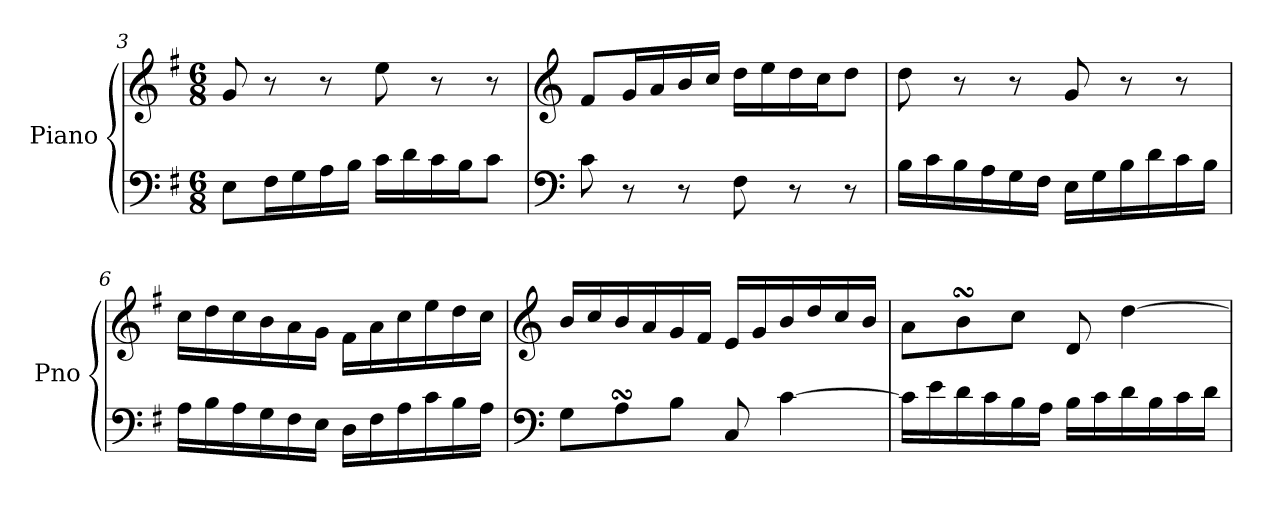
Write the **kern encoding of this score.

**kern	**kern
*part1	*part1
*staff2	*staff1
*I"Piano	*
*I'Pno	*
*clefF4	*clefG2
*k[f#]	*k[f#]
*M6/8	*M6/8
=3	=3
8E\L	8g/
16F#\L	8r
16G\	.
16A\	8r
16B\JJ	.
16c\LL	8ee\
16d\	.
16c\	8r
16B\J	.
8c\J	8r
!!LO:LB:g=z
=4	=4
*clefF4	*clefG2
8c\	8f#/L
8r	16g/L
.	16a/
8r	16b/
.	16cc/JJ
8F#\	16dd\LL
.	16ee\
8r	16dd\
.	16cc\J
8r	8dd\J
=5	=5
16B\LL	8dd\
16c\	.
16B\	8r
16A\	.
16G\	8r
16F#\JJ	.
16E\LL	8g/
16G\	.
16B\	8r
16d\	.
16c\	8r
16B\JJ	.
=6	=6
16A\LL	16cc\LL
16B\	16dd\
16A\	16cc\
16G\	16b\
16F#\	16a\
16E\JJ	16g\JJ
16D\LL	16f#\LL
16F#\	16a\
16A\	16cc\
16c\	16ee\
16B\	16dd\
16A\JJ	16cc\JJ
!!LO:LB:g=z
=7	=7
*clefF4	*clefG2
8G\L	16b/LL
.	16cc/
8AsSSS\	16b/
.	16a/
8B\J	16g/
.	16f#/JJ
8C/	16e/LL
.	16g/
[4c\	16b/
.	16dd/
.	16cc/
.	16b/JJ
=8	=8
16c\LL]	8a\L
16e\	.
16d\	8bsSsS\
16c\	.
16B\	8cc\J
16A\JJ	.
16B\LL	8d/
16c\	.
16d\	[4dd\
16B\	.
16c\	.
16d\JJ	.
=	=
*-	*-
